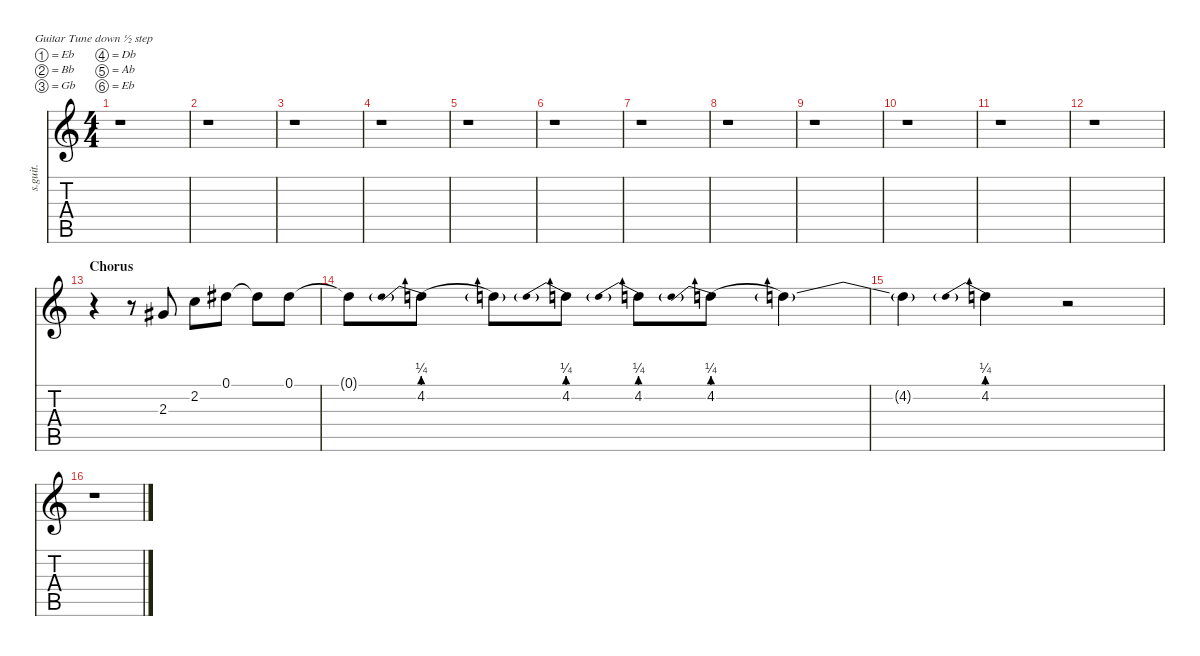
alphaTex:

\defaultSystemsLayout 4
\hideDynamics
\bracketExtendMode nobrackets
\track ("Mike Dirnt - Backing Vocals" "s.guit.") {instrument flute}
\staff {score tabs}
\tuning (Eb4 Bb3 Gb3 Db3 Ab2 Eb2)
\displaytranspose 12
\ts (4 4)
\tempo (175 hide)
\clef g2
\ks c
r.1{dy f} |
r.1 |
r.1 |
r.1 |
r.1 |
r.1 |
r.1 |
r.1 |
r.1 |
r.1 |
r.1 |
r.1 |
\section ("" "Chorus")
r.4 r.8 2.3{acc #}.8{lyrics (0 "") lyrics (1 "") lyrics (2 "") lyrics (3 "") lyrics (4 "")} 2.2.8{lyrics (0 "") lyrics (1 "") lyrics (2 "") lyrics (3 "") lyrics (4 "")} 0.1{acc #}.8{lyrics (0 "") lyrics (1 "") lyrics (2 "") lyrics (3 "") lyrics (4 "")} 0.1{t acc #}.8{lyrics (0 "") lyrics (1 "") lyrics (2 "") lyrics (3 "") lyrics (4 "")} 0.1{acc #}.8{lyrics (0 "") lyrics (1 "") lyrics (2 "") lyrics (3 "") lyrics (4 "")} |
0.1{t acc #}.8{lyrics (0 "") lyrics (1 "") lyrics (2 "") lyrics (3 "") lyrics (4 "")} 4.2{be (prebend 0 1 60 1)}.8{lyrics (0 "") lyrics (1 "") lyrics (2 "") lyrics (3 "") lyrics (4 "")} 4.2{t}.8{lyrics (0 "") lyrics (1 "") lyrics (2 "") lyrics (3 "") lyrics (4 "")} 4.2{be (prebend 0 1 60 1)}.8{lyrics (0 "") lyrics (1 "") lyrics (2 "") lyrics (3 "") lyrics (4 "")} 4.2{be (prebend 0 1 60 1)}.8{lyrics (0 "") lyrics (1 "") lyrics (2 "") lyrics (3 "") lyrics (4 "")} 4.2{be (prebend 0 1 60 1)}.8{lyrics (0 "") lyrics (1 "") lyrics (2 "") lyrics (3 "") lyrics (4 "")} 4.2{t}.4{lyrics (0 "") lyrics (1 "") lyrics (2 "") lyrics (3 "") lyrics (4 "")} |
4.2{t}.4{lyrics (0 "") lyrics (1 "") lyrics (2 "") lyrics (3 "") lyrics (4 "")} 4.2{be (prebend 0 1 60 1)}.4{lyrics (0 "") lyrics (1 "") lyrics (2 "") lyrics (3 "") lyrics (4 "")} r.2 |
r.1
